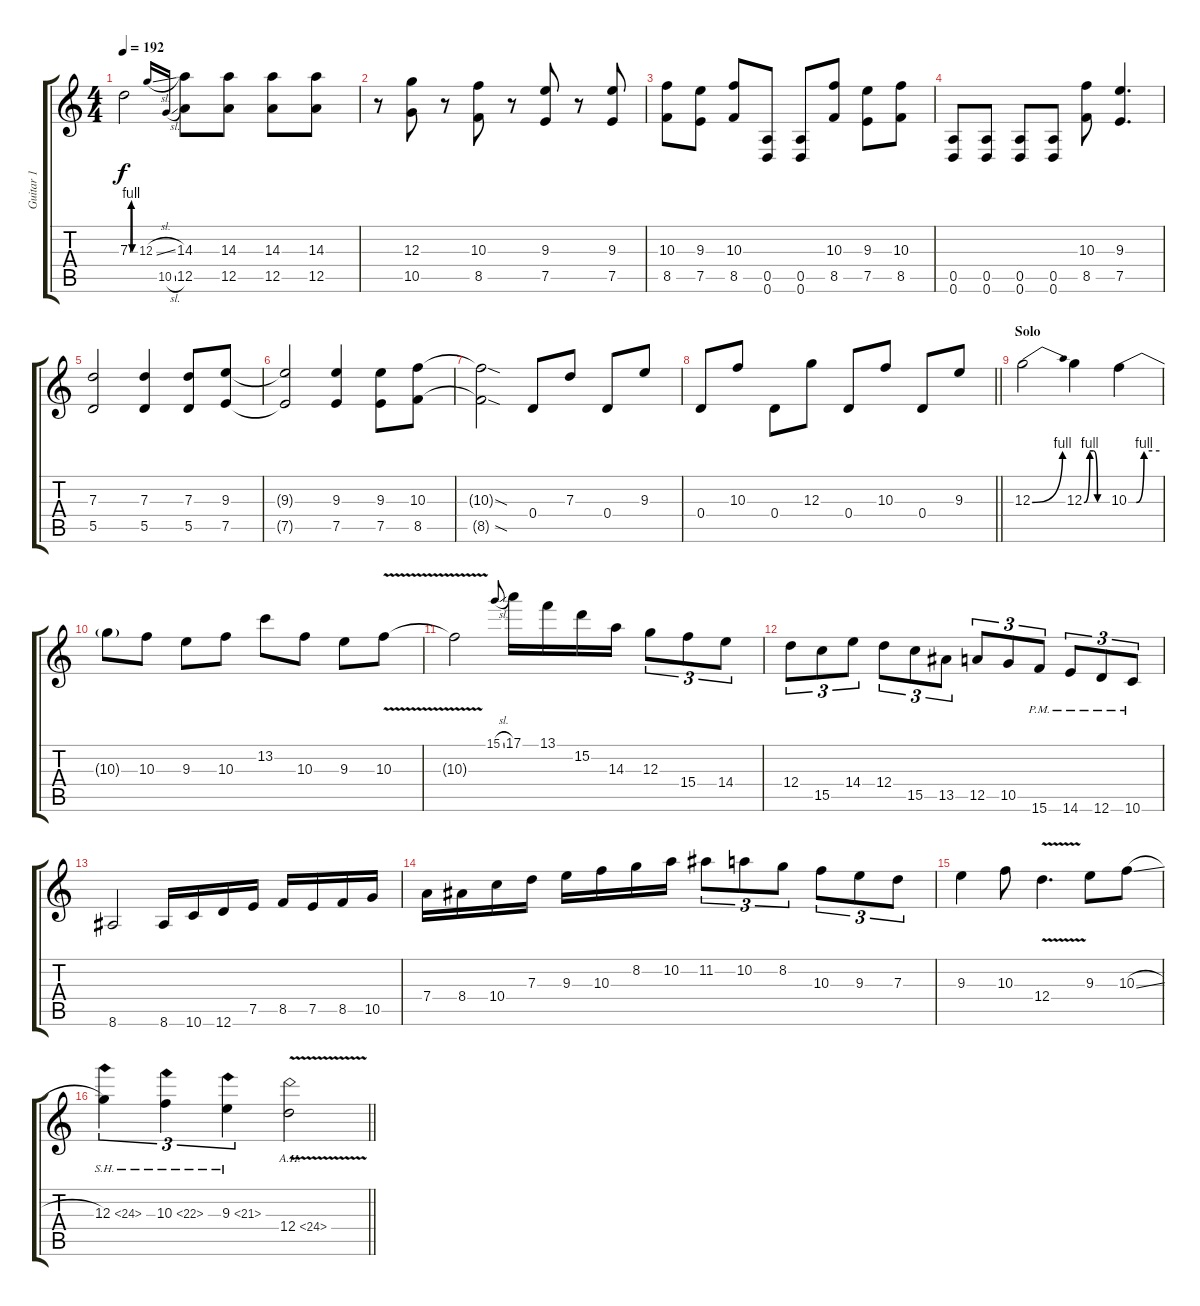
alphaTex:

\track ("Guitar 1" "Guitar 1") {instrument distortionguitar}
\staff {score tabs}
\tuning (E4 B3 G3 D3 A2 D2) {hide}
\ts (4 4)
\tempo 192
\clef g2
\ks c
7.3{be (custom 0 0 9 0 15 4 20 4 25 0 60 0)}.2{dy f} 12.3{sl}.16{gr onbeat} 10.5{sl}.16{gr onbeat} (14.3 12.5).8 (14.3 12.5).8 (14.3 12.5).8 (14.3 12.5).8 |
r.8 (12.3 10.5).8 r.8 (10.3 8.5).8 r.8 (9.3 7.5).8 r.8 (9.3 7.5).8 |
(10.3 8.5).8 (9.3 7.5).8 (10.3 8.5).8 (0.5 0.6).8 (0.5 0.6).8 (10.3 8.5).8 (9.3 7.5).8 (10.3 8.5).8 |
(0.5 0.6).8 (0.5 0.6).8 (0.5 0.6).8 (0.5 0.6).8 (10.3 8.5).8 (9.3 7.5).4{d} |
(7.3 5.5).2 (7.3 5.5).4 (7.3 5.5).8 (9.3 7.5).8 |
(9.3{t} 7.5{t}).2 (9.3 7.5).4 (9.3 7.5).8 (10.3 8.5).8 |
(10.3{sod t} 8.5{sod t}).2 0.4.8 7.3.8 0.4.8 9.3.8 |
\barLineRight lightlight
0.4.8 10.3.8 0.4.8 12.3.8 0.4.8 10.3.8 0.4.8 9.3.8 |
\section ("" "Solo")
12.3{be (bend 0 0 60 4)}.2 12.3{be (custom 0 0 15 4 25 4 35 0 45 0 60 0)}.4 10.3{be (custom 0 0 15 0 30 4 60 4)}.4 |
10.3{t}.8 10.3.8 9.3.8 10.3.8 13.2.8 10.3.8 9.3.8 10.3{v}.8 |
10.3{v t}.2 15.1{sl}.8{gr onbeat} 17.1.16 13.1.16 15.2.16 14.3.16 12.3.8{tu (3 2)} 15.4.8{tu (3 2)} 14.4.8{tu (3 2)} |
12.4.8{tu (3 2)} 15.5.8{tu (3 2)} 14.4.8{tu (3 2)} 12.4.8{tu (3 2)} 15.5.8{tu (3 2)} 13.5.8{tu (3 2)} 12.5.8{tu (3 2)} 10.5.8{tu (3 2)} 15.6{pm}.8{tu (3 2)} 14.6{pm}.8{tu (3 2)} 12.6{pm}.8{tu (3 2)} 10.6{pm}.8{tu (3 2)} |
8.6.2 8.6.16 10.6.16 12.6.16 7.5.16 8.5.16 7.5.16 8.5.16 10.5.16 |
7.4.16 8.4.16 10.4.16 7.3.16 9.3.16 10.3.16 8.2.16 10.2.16 11.2.8{tu (3 2)} 10.2.8{tu (3 2)} 8.2.8{tu (3 2)} 10.3.8{tu (3 2)} 9.3.8{tu (3 2)} 7.3.8{tu (3 2)} |
9.3.4 10.3.8 12.4{v}.4{d} 9.3.8 10.3{sl}.8 |
\barLineRight lightlight
12.3{sh 12}.4{tu (3 2)} 10.3{sh 12}.4{tu (3 2)} 9.3{sh 12}.4{tu (3 2)} 12.4{ah 12 v}.2
